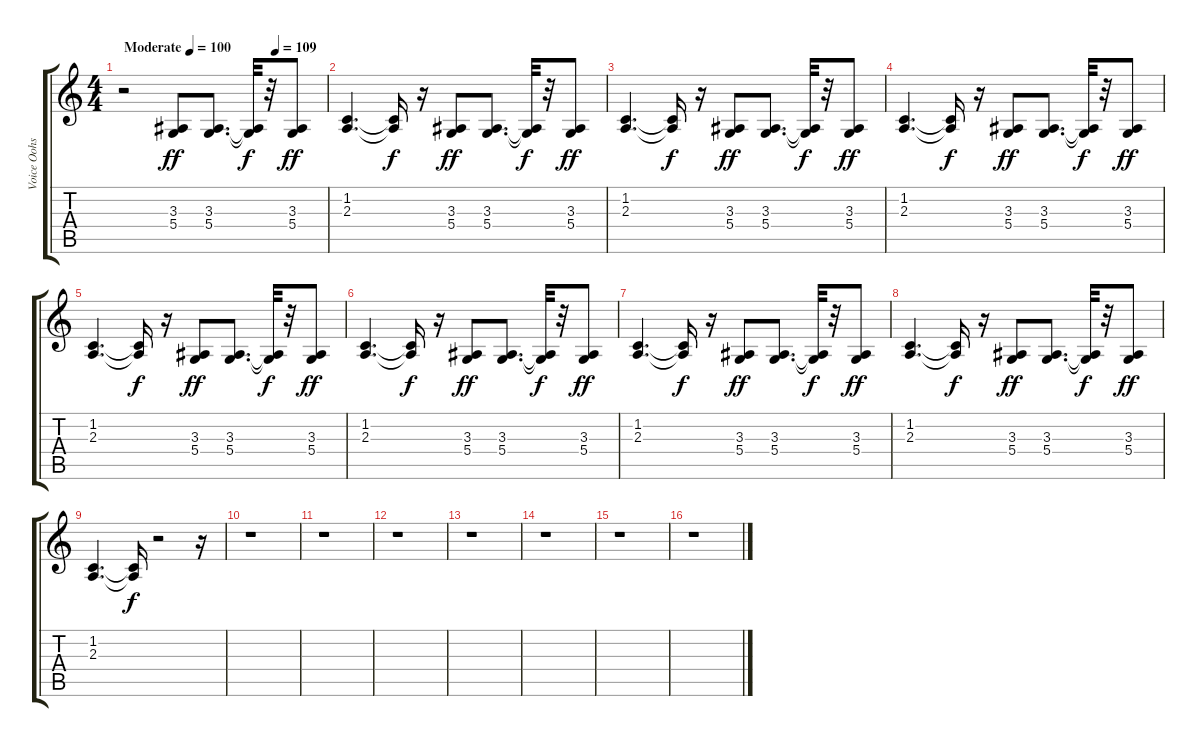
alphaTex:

\track ("Voice Oohs" "Voice Oohs") {instrument voiceoohs}
\staff {score tabs}
\tuning (E4 B3 G3 D3 A2 E2) {hide}
\ts (4 4)
\tempo (100 "Moderate")
\tempo (109 0.75)
\tempo (100 "Moderate")
\clef g2
\ks c
r.2{dy ff instrument voiceoohs} (3.3 5.4).8 (3.3 5.4).8{d} (3.3{t} 5.4{t}).32{dy f} r.32 (3.3 5.4).8{dy ff} |
(1.2 2.3).4{d} (1.2{t} 2.3{t}).16{dy f} r.16 (3.3 5.4).8{dy ff} (3.3 5.4).8{d} (3.3{t} 5.4{t}).32{dy f} r.32 (3.3 5.4).8{dy ff} |
(1.2 2.3).4{d} (1.2{t} 2.3{t}).16{dy f} r.16 (3.3 5.4).8{dy ff} (3.3 5.4).8{d} (3.3{t} 5.4{t}).32{dy f} r.32 (3.3 5.4).8{dy ff} |
(1.2 2.3).4{d} (1.2{t} 2.3{t}).16{dy f} r.16 (3.3 5.4).8{dy ff} (3.3 5.4).8{d} (3.3{t} 5.4{t}).32{dy f} r.32 (3.3 5.4).8{dy ff} |
(1.2 2.3).4{d} (1.2{t} 2.3{t}).16{dy f} r.16 (3.3 5.4).8{dy ff} (3.3 5.4).8{d} (3.3{t} 5.4{t}).32{dy f} r.32 (3.3 5.4).8{dy ff} |
(1.2 2.3).4{d} (1.2{t} 2.3{t}).16{dy f} r.16 (3.3 5.4).8{dy ff} (3.3 5.4).8{d} (3.3{t} 5.4{t}).32{dy f} r.32 (3.3 5.4).8{dy ff} |
(1.2 2.3).4{d} (1.2{t} 2.3{t}).16{dy f} r.16 (3.3 5.4).8{dy ff} (3.3 5.4).8{d} (3.3{t} 5.4{t}).32{dy f} r.32 (3.3 5.4).8{dy ff} |
(1.2 2.3).4{d} (1.2{t} 2.3{t}).16{dy f} r.16 (3.3 5.4).8{dy ff} (3.3 5.4).8{d} (3.3{t} 5.4{t}).32{dy f} r.32 (3.3 5.4).8{dy ff} |
(1.2 2.3).4{d} (1.2{t} 2.3{t}).16{dy f} r.2 r.16 |
r.1 |
r.1 |
r.1 |
r.1 |
r.1 |
r.1 |
r.1
